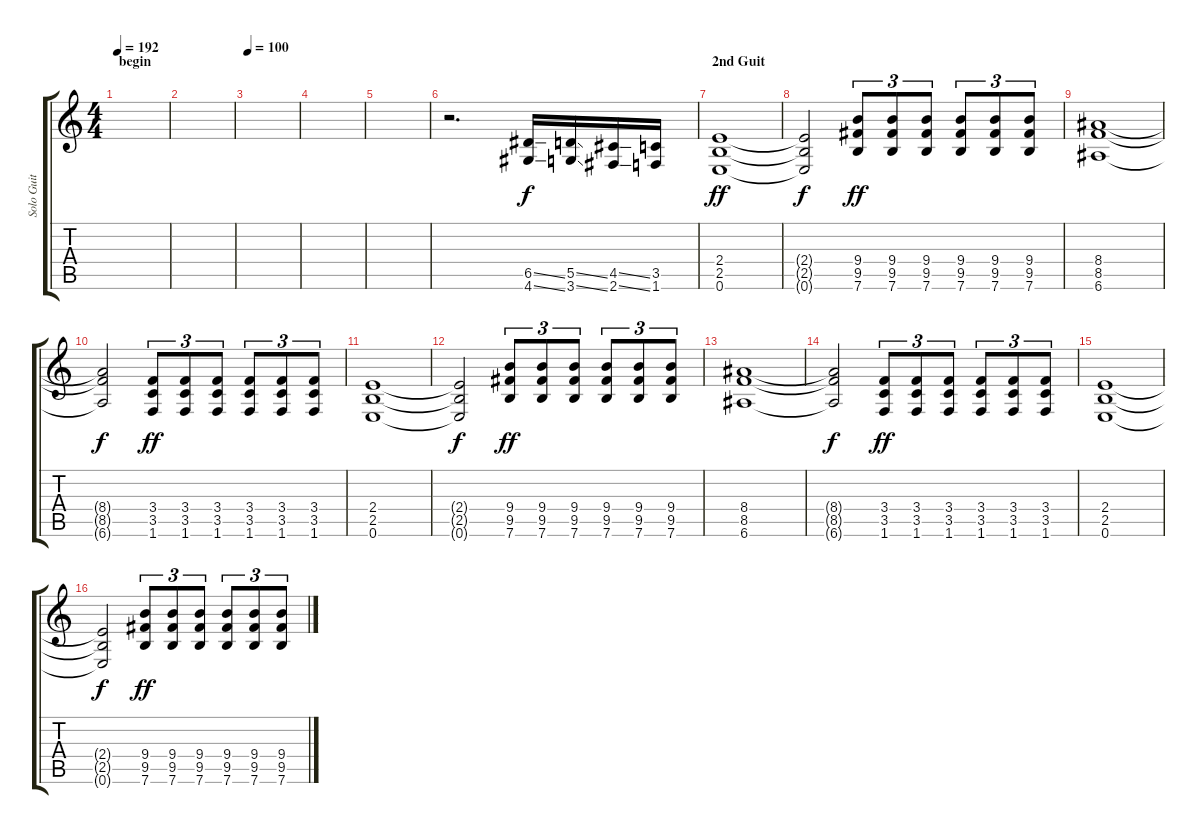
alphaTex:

\track ("Solo Guit" "Solo Guit") {instrument overdrivenguitar}
\staff {score tabs}
\tuning (E4 B3 G3 D3 A2 E2) {hide}
\ts (4 4)
\section ("" "begin")
\tempo 192
\tempo 100
\tempo 192
\clef g2
\ks c
|
|
\tempo 100
|
|
|
r.2{d} (6.5{ss} 4.6{ss}).16 (5.5{ss} 3.6{ss}).16 (4.5{ss} 2.6{ss}).16 (3.5 1.6).16 |
\section ("" "2nd Guit")
(2.4 2.5 0.6).1{dy ff} |
(2.4{t} 2.5{t} 0.6{t}).2{dy f} (9.4 9.5 7.6).8{tu (3 2) dy ff} (9.4 9.5 7.6).8{tu (3 2)} (9.4 9.5 7.6).8{tu (3 2)} (9.4 9.5 7.6).8{tu (3 2)} (9.4 9.5 7.6).8{tu (3 2)} (9.4 9.5 7.6).8{tu (3 2)} |
(8.4 8.5 6.6).1 |
(8.4{t} 8.5{t} 6.6{t}).2{dy f} (3.4 3.5 1.6).8{tu (3 2) dy ff} (3.4 3.5 1.6).8{tu (3 2)} (3.4 3.5 1.6).8{tu (3 2)} (3.4 3.5 1.6).8{tu (3 2)} (3.4 3.5 1.6).8{tu (3 2)} (3.4 3.5 1.6).8{tu (3 2)} |
(2.4 2.5 0.6).1 |
(2.4{t} 2.5{t} 0.6{t}).2{dy f} (9.4 9.5 7.6).8{tu (3 2) dy ff} (9.4 9.5 7.6).8{tu (3 2)} (9.4 9.5 7.6).8{tu (3 2)} (9.4 9.5 7.6).8{tu (3 2)} (9.4 9.5 7.6).8{tu (3 2)} (9.4 9.5 7.6).8{tu (3 2)} |
(8.4 8.5 6.6).1 |
(8.4{t} 8.5{t} 6.6{t}).2{dy f} (3.4 3.5 1.6).8{tu (3 2) dy ff} (3.4 3.5 1.6).8{tu (3 2)} (3.4 3.5 1.6).8{tu (3 2)} (3.4 3.5 1.6).8{tu (3 2)} (3.4 3.5 1.6).8{tu (3 2)} (3.4 3.5 1.6).8{tu (3 2)} |
(2.4 2.5 0.6).1 |
(2.4{t} 2.5{t} 0.6{t}).2{dy f} (9.4 9.5 7.6).8{tu (3 2) dy ff} (9.4 9.5 7.6).8{tu (3 2)} (9.4 9.5 7.6).8{tu (3 2)} (9.4 9.5 7.6).8{tu (3 2)} (9.4 9.5 7.6).8{tu (3 2)} (9.4 9.5 7.6).8{tu (3 2)}
